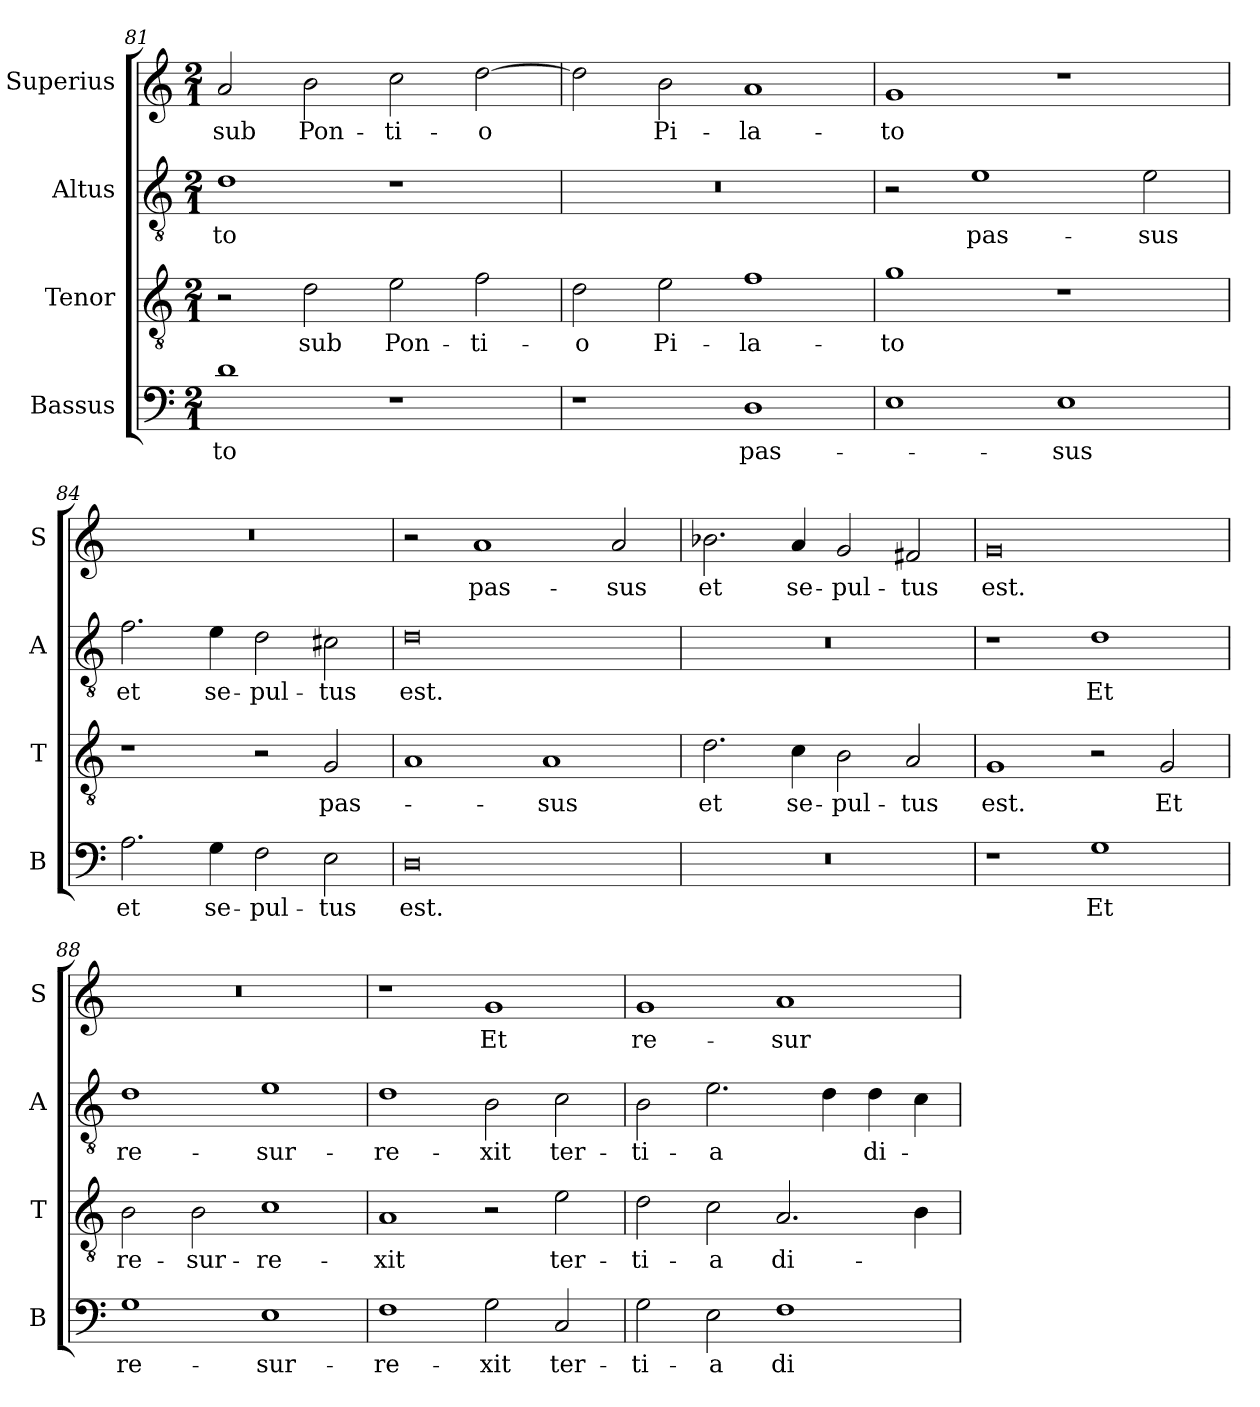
**kern	**text	**kern	**text	**kern	**text	**kern	**text
*part4	*part4	*part3	*part3	*part2	*part2	*part1	*part1
*staff4	*staff4	*staff3	*staff3	*staff2	*staff2	*staff1	*staff1
*I"Bassus	*	*I"Tenor	*	*I"Altus	*	*I"Superius	*
*I'B	*	*I'T	*	*I'A	*	*I'S	*
*clefF4	*	*clefGv2	*	*clefGv2	*	*clefG2	*
*k[]	*	*k[]	*	*k[]	*	*k[]	*
*M2/1	*	*M2/1	*	*M2/1	*	*M2/1	*
=81	=81	=81	=81	=81	=81	=81	=81
1d	-to	2r	.	1d	-to	2a/	sub
.	.	2d\	sub	.	.	2b\	Pon-
1r	.	2e\	Pon-	1r	.	2cc\	-ti-
.	.	2f\	-ti-	.	.	[2dd\	-o
=82	=82	=82	=82	=82	=82	=82	=82
1r	.	2d\	-o	0r	.	2dd\]	.
.	.	2e\	Pi-	.	.	2b\	Pi-
1D	pas-	1f	-la-	.	.	1a	-la-
=83	=83	=83	=83	=83	=83	=83	=83
1E	.	1g	-to	2r	.	1g	-to
.	.	.	.	1e	pas-	.	.
1E	-sus	1r	.	.	.	1r	.
.	.	.	.	2e\	-sus	.	.
=84	=84	=84	=84	=84	=84	=84	=84
2.A\	et	1r	.	2.f\	et	0r	.
4G\	se-	.	.	4e\	se-	.	.
2F\	-pul-	2r	.	2d\	-pul-	.	.
2E\	-tus	2G/	pas-	2c#X\	-tus	.	.
=85	=85	=85	=85	=85	=85	=85	=85
0D	est.	1A	.	0d	est.	2r	.
.	.	.	.	.	.	1a	pas-
.	.	1A	-sus	.	.	.	.
.	.	.	.	.	.	2a/	-sus
=86	=86	=86	=86	=86	=86	=86	=86
0r	.	2.d\	et	0r	.	2.b-X\	et
.	.	4c\	se-	.	.	4a/	se-
.	.	2B\	-pul-	.	.	2g/	-pul-
.	.	2A/	-tus	.	.	2f#X/	-tus
=87	=87	=87	=87	=87	=87	=87	=87
1r	.	1G	est.	1r	.	0g	est.
1G	Et	2r	.	1d	Et	.	.
.	.	2G/	Et	.	.	.	.
=88	=88	=88	=88	=88	=88	=88	=88
1G	re-	2B\	re-	1d	re-	0r	.
.	.	2B\	-sur-	.	.	.	.
1E	-sur-	1c	-re-	1e	-sur-	.	.
=89	=89	=89	=89	=89	=89	=89	=89
1F	-re-	1A	-xit	1d	-re-	1r	.
2G\	-xit	2r	.	2B\	-xit	1g	Et
2C/	ter-	2e\	ter-	2c\	ter-	.	.
=90	=90	=90	=90	=90	=90	=90	=90
2G\	-ti-	2d\	-ti-	2B\	-ti-	1g	re-
2E\	-a	2c\	-a	2.e\	-a	.	.
1F	di-	2.A/	di-	.	.	1a	-sur-
.	.	.	.	4d\	.	.	.
.	.	.	.	4d\	di-	.	.
.	.	4B\	.	4c\	.	.	.
=	=	=	=	=	=	=	=
*-	*-	*-	*-	*-	*-	*-	*-
